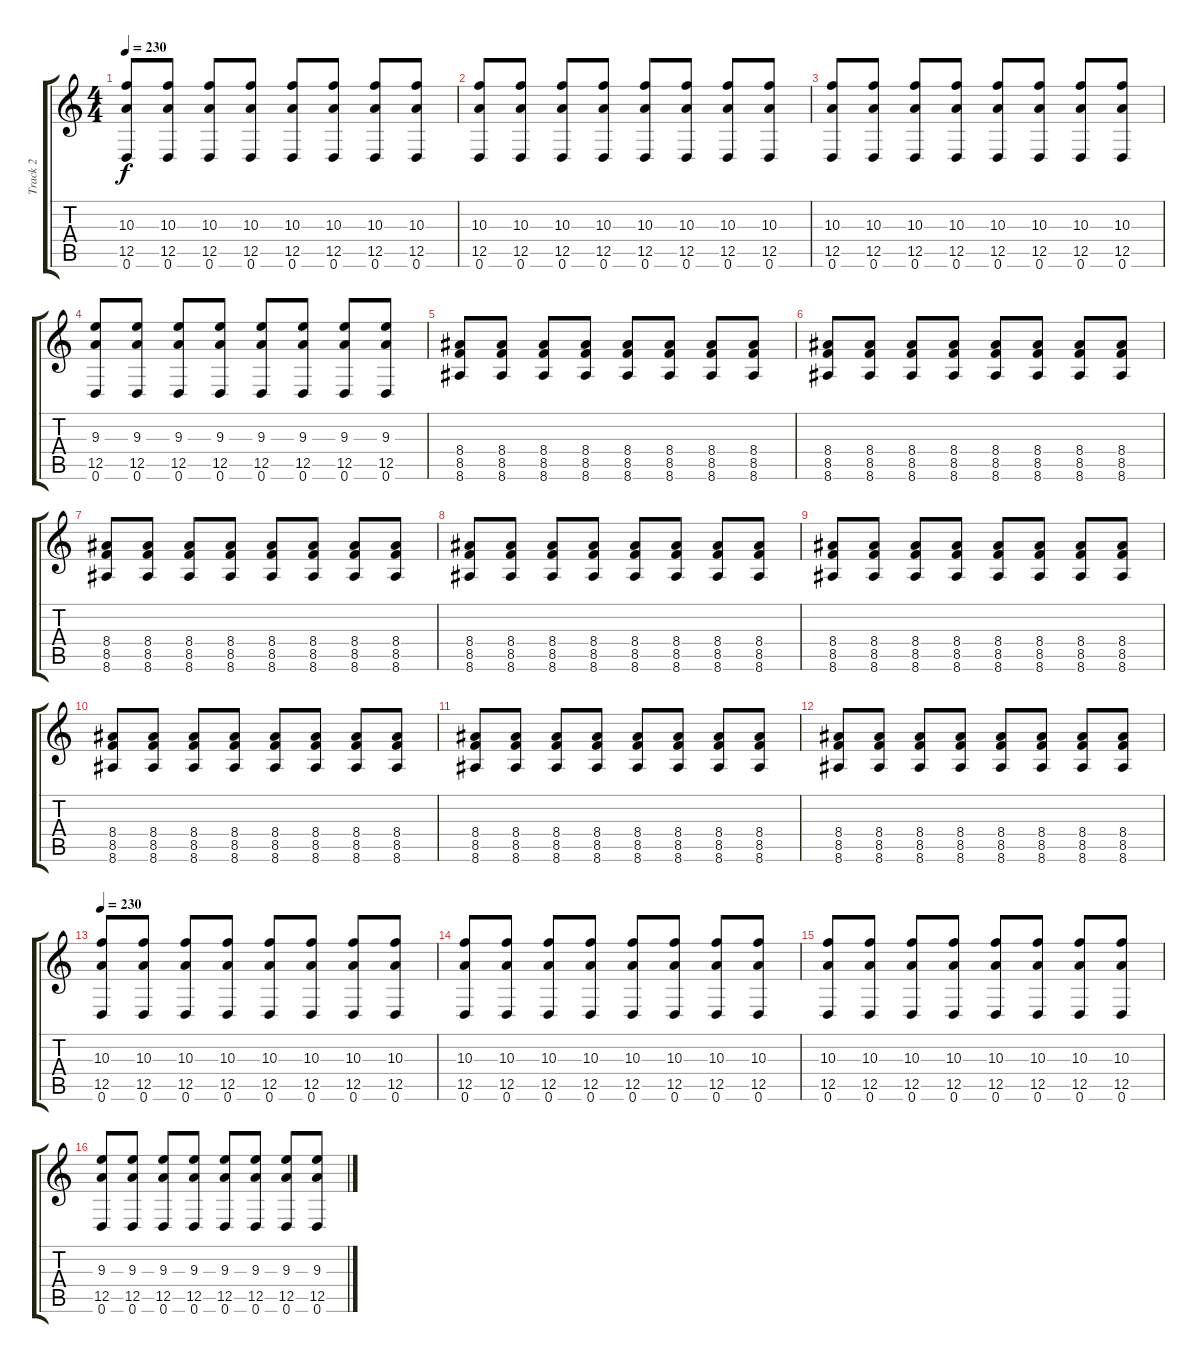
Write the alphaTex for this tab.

\track ("Track 2" "Track 2") {instrument distortionguitar}
\staff {score tabs}
\tuning (E4 B3 G3 D3 A2 D2) {hide}
\ts (4 4)
\tempo 230
\clef g2
\ks c
(10.3 12.5 0.6).8{dy f} (10.3 12.5 0.6).8 (10.3 12.5 0.6).8 (10.3 12.5 0.6).8 (10.3 12.5 0.6).8 (10.3 12.5 0.6).8 (10.3 12.5 0.6).8 (10.3 12.5 0.6).8 |
(10.3 12.5 0.6).8 (10.3 12.5 0.6).8 (10.3 12.5 0.6).8 (10.3 12.5 0.6).8 (10.3 12.5 0.6).8 (10.3 12.5 0.6).8 (10.3 12.5 0.6).8 (10.3 12.5 0.6).8 |
(10.3 12.5 0.6).8 (10.3 12.5 0.6).8 (10.3 12.5 0.6).8 (10.3 12.5 0.6).8 (10.3 12.5 0.6).8 (10.3 12.5 0.6).8 (10.3 12.5 0.6).8 (10.3 12.5 0.6).8 |
(9.3 12.5 0.6).8 (9.3 12.5 0.6).8 (9.3 12.5 0.6).8 (9.3 12.5 0.6).8 (9.3 12.5 0.6).8 (9.3 12.5 0.6).8 (9.3 12.5 0.6).8 (9.3 12.5 0.6).8 |
(8.4 8.5 8.6).8 (8.4 8.5 8.6).8 (8.4 8.5 8.6).8 (8.4 8.5 8.6).8 (8.4 8.5 8.6).8 (8.4 8.5 8.6).8 (8.4 8.5 8.6).8 (8.4 8.5 8.6).8 |
(8.4 8.5 8.6).8 (8.4 8.5 8.6).8 (8.4 8.5 8.6).8 (8.4 8.5 8.6).8 (8.4 8.5 8.6).8 (8.4 8.5 8.6).8 (8.4 8.5 8.6).8 (8.4 8.5 8.6).8 |
(8.4 8.5 8.6).8 (8.4 8.5 8.6).8 (8.4 8.5 8.6).8 (8.4 8.5 8.6).8 (8.4 8.5 8.6).8 (8.4 8.5 8.6).8 (8.4 8.5 8.6).8 (8.4 8.5 8.6).8 |
(8.4 8.5 8.6).8 (8.4 8.5 8.6).8 (8.4 8.5 8.6).8 (8.4 8.5 8.6).8 (8.4 8.5 8.6).8 (8.4 8.5 8.6).8 (8.4 8.5 8.6).8 (8.4 8.5 8.6).8 |
(8.4 8.5 8.6).8 (8.4 8.5 8.6).8 (8.4 8.5 8.6).8 (8.4 8.5 8.6).8 (8.4 8.5 8.6).8 (8.4 8.5 8.6).8 (8.4 8.5 8.6).8 (8.4 8.5 8.6).8 |
(8.4 8.5 8.6).8 (8.4 8.5 8.6).8 (8.4 8.5 8.6).8 (8.4 8.5 8.6).8 (8.4 8.5 8.6).8 (8.4 8.5 8.6).8 (8.4 8.5 8.6).8 (8.4 8.5 8.6).8 |
(8.4 8.5 8.6).8 (8.4 8.5 8.6).8 (8.4 8.5 8.6).8 (8.4 8.5 8.6).8 (8.4 8.5 8.6).8 (8.4 8.5 8.6).8 (8.4 8.5 8.6).8 (8.4 8.5 8.6).8 |
(8.4 8.5 8.6).8 (8.4 8.5 8.6).8 (8.4 8.5 8.6).8 (8.4 8.5 8.6).8 (8.4 8.5 8.6).8 (8.4 8.5 8.6).8 (8.4 8.5 8.6).8 (8.4 8.5 8.6).8 |
\tempo 230
(10.3 12.5 0.6).8 (10.3 12.5 0.6).8 (10.3 12.5 0.6).8 (10.3 12.5 0.6).8 (10.3 12.5 0.6).8 (10.3 12.5 0.6).8 (10.3 12.5 0.6).8 (10.3 12.5 0.6).8 |
(10.3 12.5 0.6).8 (10.3 12.5 0.6).8 (10.3 12.5 0.6).8 (10.3 12.5 0.6).8 (10.3 12.5 0.6).8 (10.3 12.5 0.6).8 (10.3 12.5 0.6).8 (10.3 12.5 0.6).8 |
(10.3 12.5 0.6).8 (10.3 12.5 0.6).8 (10.3 12.5 0.6).8 (10.3 12.5 0.6).8 (10.3 12.5 0.6).8 (10.3 12.5 0.6).8 (10.3 12.5 0.6).8 (10.3 12.5 0.6).8 |
(9.3 12.5 0.6).8 (9.3 12.5 0.6).8 (9.3 12.5 0.6).8 (9.3 12.5 0.6).8 (9.3 12.5 0.6).8 (9.3 12.5 0.6).8 (9.3 12.5 0.6).8 (9.3 12.5 0.6).8
